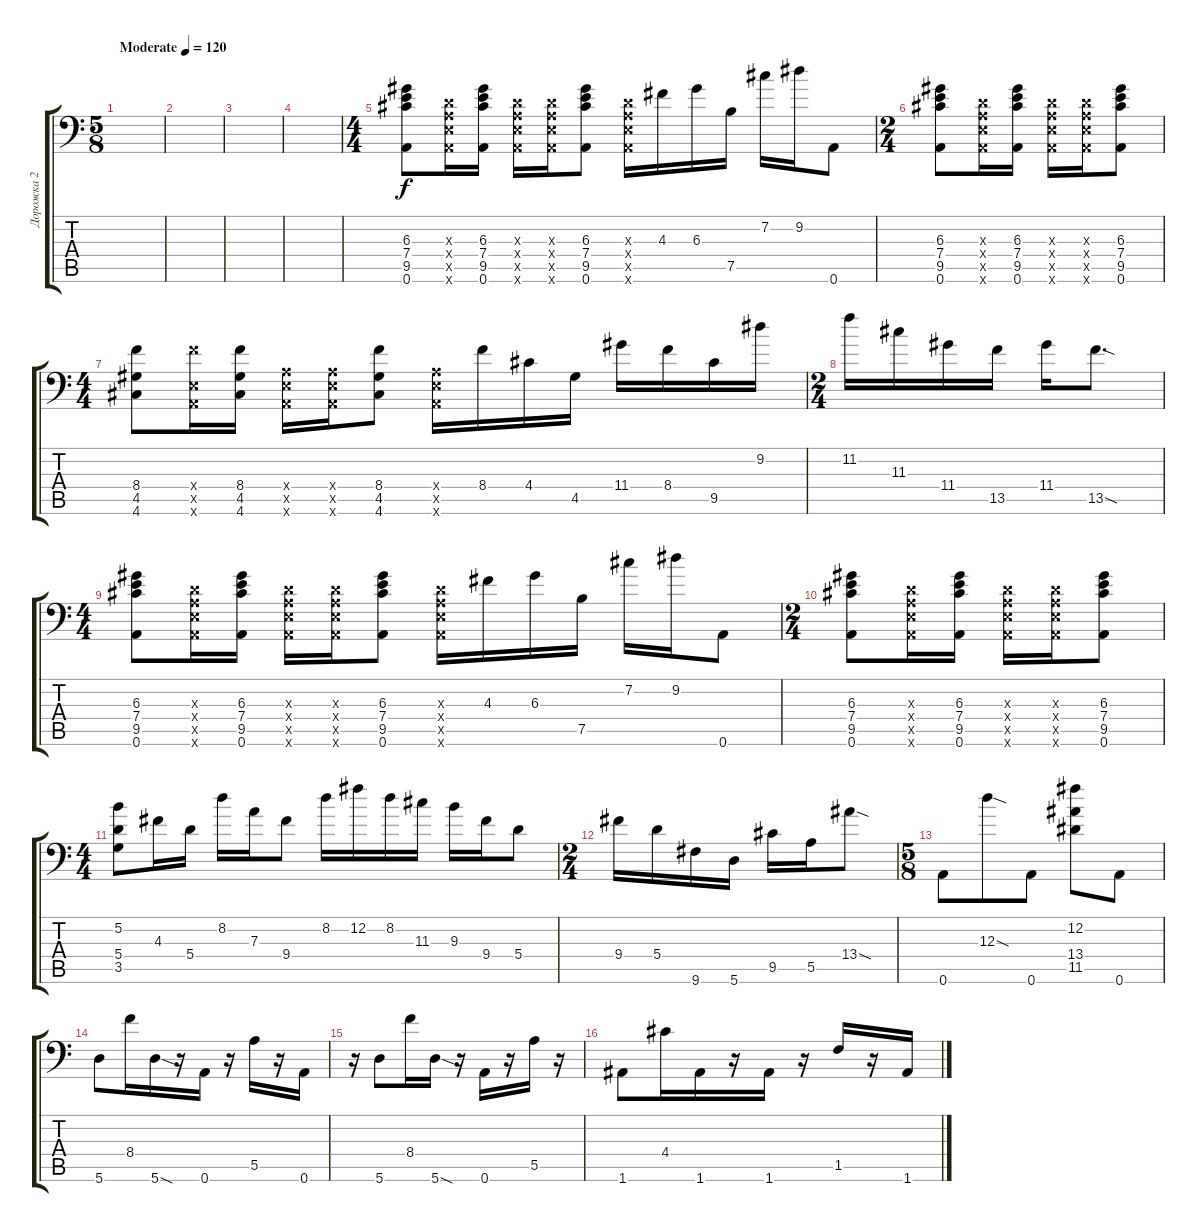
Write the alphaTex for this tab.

\track ("Дорожка 2" "Дорожка 2") {instrument distortionguitar}
\staff {score tabs}
\tuning (B3 Gb3 D3 A2 E2 A1) {hide}
\ts (5 8)
\tempo (120 "Moderate")
\clef f4
\ks c
|
|
|
|
\ts (4 4)
(6.3 7.4 9.5 0.6).8 (0.3{x} 0.4{x} 0.5{x} 0.6{x}).16 (6.3 7.4 9.5 0.6).16 (0.3{x} 0.4{x} 0.5{x} 0.6{x}).16 (0.3{x} 0.4{x} 0.5{x} 0.6{x}).16 (6.3 7.4 9.5 0.6).8 (0.3{x} 0.4{x} 0.5{x} 0.6{x}).16 4.3.16 6.3.16 7.5.16 7.2.16 9.2.16 0.6.8 |
\ts (2 4)
(6.3 7.4 9.5 0.6).8 (0.3{x} 0.4{x} 0.5{x} 0.6{x}).16 (6.3 7.4 9.5 0.6).16 (0.3{x} 0.4{x} 0.5{x} 0.6{x}).16 (0.3{x} 0.4{x} 0.5{x} 0.6{x}).16 (6.3 7.4 9.5 0.6).8 |
\ts (4 4)
(8.4 4.5 4.6).8 (8.4{x} 0.5{x} 0.6{x}).16 (8.4 4.5 4.6).16 (0.4{x} 0.5{x} 0.6{x}).16 (0.4{x} 0.5{x} 0.6{x}).16 (8.4 4.5 4.6).8 (0.4{x} 0.5{x} 0.6{x}).16 8.4.16 4.4.16 4.5.16 11.4.16 8.4.16 9.5.16 9.2.16 |
\ts (2 4)
11.2.16 11.3.16 11.4.16 13.5.16 11.4.16 13.5{sod}.8{d} |
\ts (4 4)
(6.3 7.4 9.5 0.6).8 (0.3{x} 0.4{x} 0.5{x} 0.6{x}).16 (6.3 7.4 9.5 0.6).16 (0.3{x} 0.4{x} 0.5{x} 0.6{x}).16 (0.3{x} 0.4{x} 0.5{x} 0.6{x}).16 (6.3 7.4 9.5 0.6).8 (0.3{x} 0.4{x} 0.5{x} 0.6{x}).16 4.3.16 6.3.16 7.5.16 7.2.16 9.2.16 0.6.8 |
\ts (2 4)
(6.3 7.4 9.5 0.6).8 (0.3{x} 0.4{x} 0.5{x} 0.6{x}).16 (6.3 7.4 9.5 0.6).16 (0.3{x} 0.4{x} 0.5{x} 0.6{x}).16 (0.3{x} 0.4{x} 0.5{x} 0.6{x}).16 (6.3 7.4 9.5 0.6).8 |
\ts (4 4)
(5.2 5.4 3.5).8 4.3.16 5.4.16 8.2.16 7.3.16 9.4.8 8.2.16 12.2.16 8.2.16 11.3.16 9.3.16 9.4.16 5.4.8 |
\ts (2 4)
9.4.16 5.4.16 9.6.16 5.6.16 9.5.16 5.5.16 13.4{sod}.8 |
\ts (5 8)
0.6.8 12.3{sod}.8 0.6.8 (12.2 13.4 11.5).8 0.6.8 |
5.6.8 8.4.16 5.6{sod}.16 r.16 0.6.16 r.16 5.5.16 r.16 0.6.16 |
r.16 5.6.8 8.4.16 5.6{sod}.16 r.16 0.6.16 r.16 5.5.16 r.16 |
1.6.8 4.4.16 1.6.16 r.16 1.6.16 r.16 1.5.16 r.16 1.6.16
